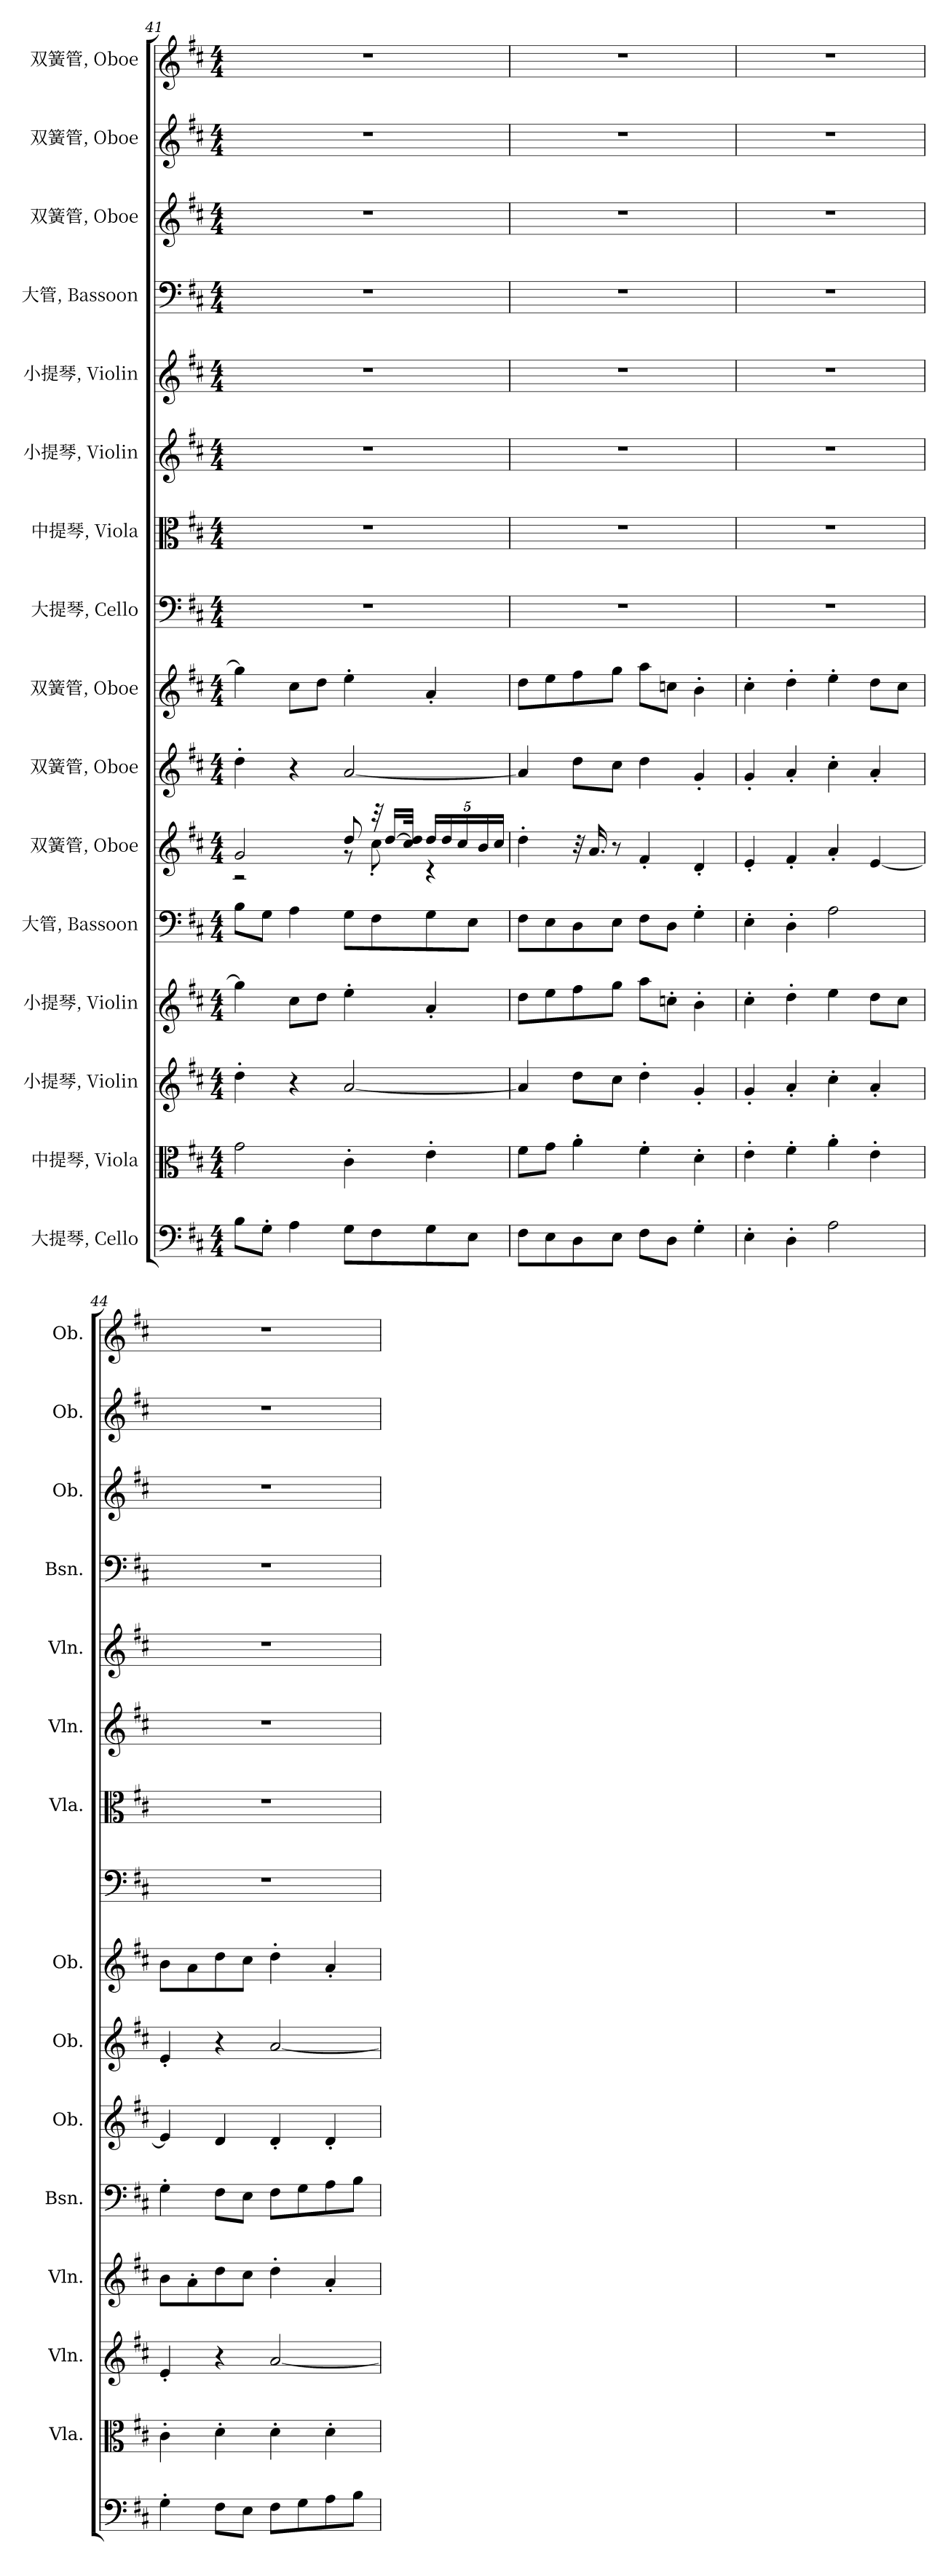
**kern	**kern	**kern	**kern	**kern	**kern	**kern	**kern	**kern	**kern	**kern	**kern	**kern	**kern	**kern	**kern
*part16	*part15	*part14	*part13	*part12	*part11	*part10	*part9	*part8	*part7	*part6	*part5	*part4	*part3	*part2	*part1
*staff16	*staff15	*staff14	*staff13	*staff12	*staff11	*staff10	*staff9	*staff8	*staff7	*staff6	*staff5	*staff4	*staff3	*staff2	*staff1
*I"大提琴, Cello	*I"中提琴, Viola	*I"小提琴, Violin	*I"小提琴, Violin	*I"大管, Bassoon	*I"双簧管, Oboe	*I"双簧管, Oboe	*I"双簧管, Oboe	*I"大提琴, Cello	*I"中提琴, Viola	*I"小提琴, Violin	*I"小提琴, Violin	*I"大管, Bassoon	*I"双簧管, Oboe	*I"双簧管, Oboe	*I"双簧管, Oboe
*	*I'Vla.	*I'Vln.	*I'Vln.	*I'Bsn.	*I'Ob.	*I'Ob.	*I'Ob.	*	*I'Vla.	*I'Vln.	*I'Vln.	*I'Bsn.	*I'Ob.	*I'Ob.	*I'Ob.
*clefF4	*clefC3	*clefG2	*clefG2	*clefF4	*clefG2	*clefG2	*clefG2	*clefF4	*clefC3	*clefG2	*clefG2	*clefF4	*clefG2	*clefG2	*clefG2
*k[f#c#]	*k[f#c#]	*k[f#c#]	*k[f#c#]	*k[f#c#]	*k[f#c#]	*k[f#c#]	*k[f#c#]	*k[f#c#]	*k[f#c#]	*k[f#c#]	*k[f#c#]	*k[f#c#]	*k[f#c#]	*k[f#c#]	*k[f#c#]
*M4/4	*M4/4	*M4/4	*M4/4	*M4/4	*M4/4	*M4/4	*M4/4	*M4/4	*M4/4	*M4/4	*M4/4	*M4/4	*M4/4	*M4/4	*M4/4
=41	=41	=41	=41	=41	=41	=41	=41	=41	=41	=41	=41	=41	=41	=41	=41
*	*	*	*	*	*^	*	*	*	*	*	*	*	*	*	*
8B\L	2g\	4dd'\	4gg\]	8B\L	2g/	2r	4dd'\	4gg\]	1r	1r	1r	1r	1r	1r	1r	1r
8G'\J	.	.	.	8G\J	.	.	.	.	.	.	.	.	.	.	.	.
4A\	.	4r	8cc#\L	4A\	.	.	4r	8cc#\L	.	.	.	.	.	.	.	.
.	.	.	8dd\J	.	.	.	.	8dd\J	.	.	.	.	.	.	.	.
8G\L	4c#'\	[2a/	4ee'\	8G\L	8dd/	8r	[2a/	4ee'\	.	.	.	.	.	.	.	.
8F#\	.	.	.	8F#\	32r	8cc#'\	.	.	.	.	.	.	.	.	.	.
.	.	.	.	.	[16dd/LL	.	.	.	.	.	.	.	.	.	.	.
.	.	.	.	.	32cc#/ 32dd/]JJk	.	.	.	.	.	.	.	.	.	.	.
*	*	*	*	*	*Xbrackettup	*	*	*	*	*	*	*	*	*	*	*
8G\	4e'\	.	4a'/	8G\	20dd/LL	4r	.	4a'/	.	.	.	.	.	.	.	.
.	.	.	.	.	20dd/	.	.	.	.	.	.	.	.	.	.	.
.	.	.	.	.	20cc#/	.	.	.	.	.	.	.	.	.	.	.
8E\J	.	.	.	8E\J	.	.	.	.	.	.	.	.	.	.	.	.
.	.	.	.	.	20b/	.	.	.	.	.	.	.	.	.	.	.
.	.	.	.	.	20cc#/JJ	.	.	.	.	.	.	.	.	.	.	.
*	*	*	*	*	*v	*v	*	*	*	*	*	*	*	*	*	*
=42	=42	=42	=42	=42	=42	=42	=42	=42	=42	=42	=42	=42	=42	=42	=42
8F#\L	8f#\L	4a/]	8dd\L	8F#\L	4dd'\	4a/]	8dd\L	1r	1r	1r	1r	1r	1r	1r	1r
8E\	8g\J	.	8ee\	8E\	.	.	8ee\	.	.	.	.	.	.	.	.
8D\	4a'\	8dd\L	8ff#\	8D\	32r	8dd\L	8ff#\	.	.	.	.	.	.	.	.
.	.	.	.	.	16.a/	.	.	.	.	.	.	.	.	.	.
8E\J	.	8cc#\J	8gg\J	8E\J	8r	8cc#\J	8gg\J	.	.	.	.	.	.	.	.
8F#\L	4f#'\	4dd'\	8aa\L	8F#\L	4f#'/	4dd\	8aa\L	.	.	.	.	.	.	.	.
8D\J	.	.	8ccn'\J	8D\J	.	.	8ccn\J	.	.	.	.	.	.	.	.
4G'\	4d'\	4g'/	4b'\	4G'\	4d'/	4g'/	4b'\	.	.	.	.	.	.	.	.
!!LO:PB:g=z
=43	=43	=43	=43	=43	=43	=43	=43	=43	=43	=43	=43	=43	=43	=43	=43
4E'\	4e'\	4g'/	4cc#'\	4E'\	4e'/	4g'/	4cc#'\	1r	1r	1r	1r	1r	1r	1r	1r
4D'\	4f#'\	4a'/	4dd'\	4D'\	4f#'/	4a'/	4dd'\	.	.	.	.	.	.	.	.
2A\	4a'\	4cc#'\	4ee\	2A\	4a'/	4cc#'\	4ee'\	.	.	.	.	.	.	.	.
.	4e'\	4a'/	8dd\L	.	[4e/	4a'/	8dd\L	.	.	.	.	.	.	.	.
.	.	.	8cc#\J	.	.	.	8cc#\J	.	.	.	.	.	.	.	.
=44	=44	=44	=44	=44	=44	=44	=44	=44	=44	=44	=44	=44	=44	=44	=44
4G'\	4c#'\	4e'/	8b\L	4G'\	4e/]	4e'/	8b\L	1r	1r	1r	1r	1r	1r	1r	1r
.	.	.	8a'\	.	.	.	8a\	.	.	.	.	.	.	.	.
8F#\L	4d'\	4r	8dd\	8F#\L	4d/	4r	8dd\	.	.	.	.	.	.	.	.
8E\J	.	.	8cc#\J	8E\J	.	.	8cc#\J	.	.	.	.	.	.	.	.
8F#\L	4d'\	[2a/	4dd'\	8F#\L	4d'/	[2a/	4dd'\	.	.	.	.	.	.	.	.
8G\	.	.	.	8G\	.	.	.	.	.	.	.	.	.	.	.
8A\	4d'\	.	4a'/	8A\	4d'/	.	4a'/	.	.	.	.	.	.	.	.
8B\J	.	.	.	8B\J	.	.	.	.	.	.	.	.	.	.	.
=	=	=	=	=	=	=	=	=	=	=	=	=	=	=	=
*-	*-	*-	*-	*-	*-	*-	*-	*-	*-	*-	*-	*-	*-	*-	*-
